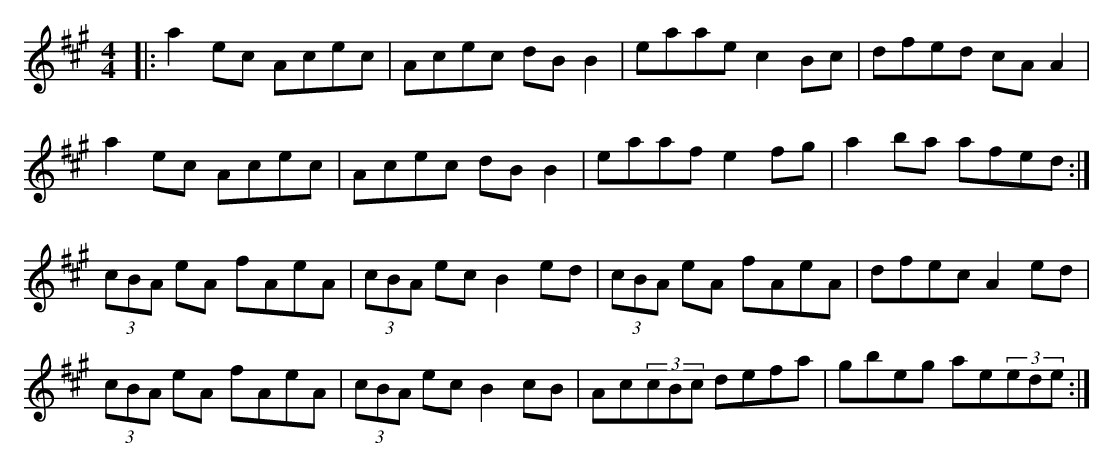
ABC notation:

X:1
M:4/4
K:A
|:a2ec Acec|Acec dBB2|eaae c2Bc|dfed cAA2|
a2ec Acec|Acec dBB2|eaaf e2fg|a2ba afed:|
(3cBA eA fAeA|(3cBA ec B2ed|(3cBA eA fAeA|dfec A2ed|
(3cBA eA fAeA|(3cBA ec B2cB|Ac(3cBc defa|gbeg ae(3ede:|
